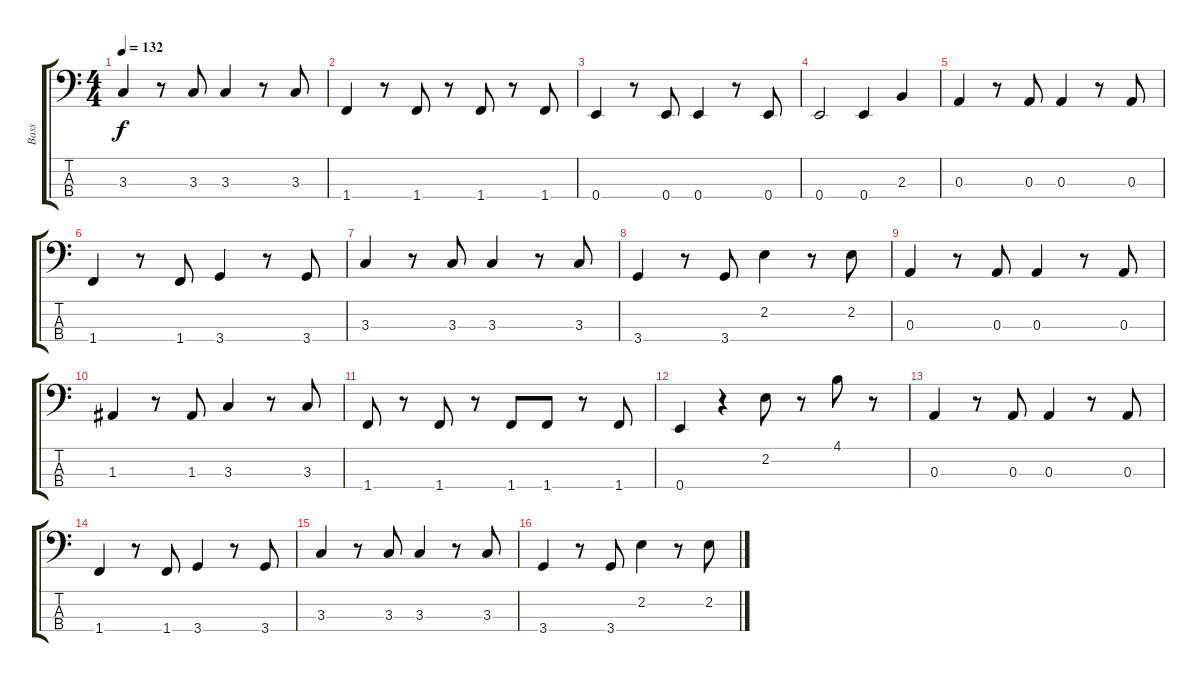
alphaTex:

\track ("Bass" "Bass") {instrument electricbasspick}
\staff {score tabs}
\tuning (G2 D2 A1 E1) {hide}
\ts (4 4)
\tempo 132
\clef f4
\ks c
3.3.4{dy f} r.8 3.3.8 3.3.4 r.8 3.3.8 |
1.4.4 r.8 1.4.8 r.8 1.4.8 r.8 1.4.8 |
0.4.4 r.8 0.4.8 0.4.4 r.8 0.4.8 |
0.4.2 0.4.4 2.3.4 |
0.3.4 r.8 0.3.8 0.3.4 r.8 0.3.8 |
1.4.4 r.8 1.4.8 3.4.4 r.8 3.4.8 |
3.3.4 r.8 3.3.8 3.3.4 r.8 3.3.8 |
3.4.4 r.8 3.4.8 2.2.4 r.8 2.2.8 |
0.3.4 r.8 0.3.8 0.3.4 r.8 0.3.8 |
1.3.4 r.8 1.3.8 3.3.4 r.8 3.3.8 |
1.4.8 r.8 1.4.8 r.8 1.4.8 1.4.8 r.8 1.4.8 |
0.4.4 r.4 2.2.8 r.8 4.1.8 r.8 |
0.3.4 r.8 0.3.8 0.3.4 r.8 0.3.8 |
1.4.4 r.8 1.4.8 3.4.4 r.8 3.4.8 |
3.3.4 r.8 3.3.8 3.3.4 r.8 3.3.8 |
3.4.4 r.8 3.4.8 2.2.4 r.8 2.2.8
